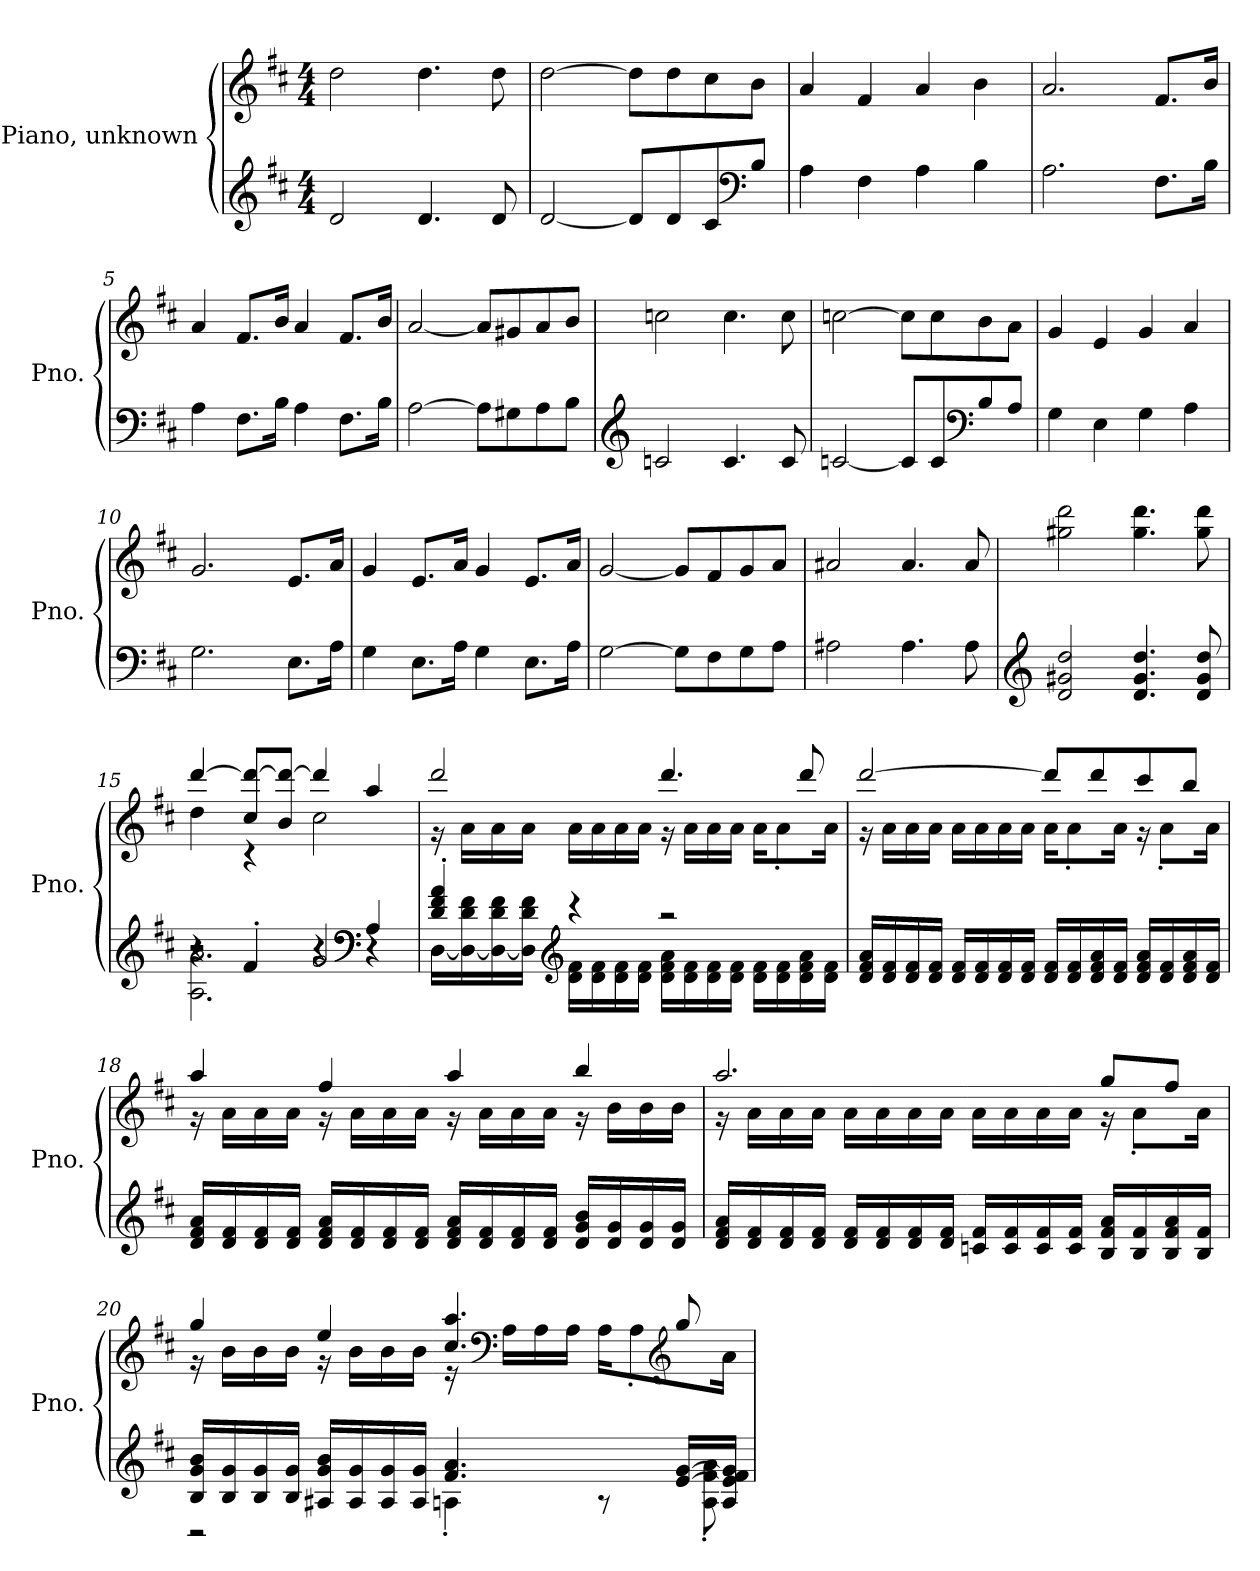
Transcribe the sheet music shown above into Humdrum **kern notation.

**kern	**kern
*part1	*part1
*staff2	*staff1
*I"Piano, unknown	*
*I'Pno.	*
*clefG2	*clefG2
*k[f#c#]	*k[f#c#]
*M4/4	*M4/4
*MM120	*MM120
=1	=1
2d/	2dd\
4.d/	4.dd\
8d/	8dd\
=2	=2
[2d/	[2dd\
8d/L]	8dd\L]
8d/	8dd\
8c#/	8cc#\
*clefF4	*
8B/J	8b\J
=3	=3
4A\	4a/
4F#\	4f#/
4A\	4a/
4B\	4b\
=4	=4
2.A\	2.a/
8.F#\L	8.f#/L
16B\Jk	16b/Jk
=5	=5
4A\	4a/
8.F#\L	8.f#/L
16B\Jk	16b/Jk
4A\	4a/
8.F#\L	8.f#/L
16B\Jk	16b/Jk
=6	=6
[2A\	[2a/
8A\L]	8a/L]
8G#X\	8g#X/
8A\	8a/
8B\J	8b/J
!!LO:LB:g=z
=7	=7
*clefG2	*
2cn/	2ccn\
4.c/	4.cc\
8c/	8cc\
=8	=8
[2cn/	[2ccn\
8c/L]	8cc\L]
8c/	8cc\
*clefF4	*
8B/	8b\
8A/J	8a\J
=9	=9
4G\	4g/
4E\	4e/
4G\	4g/
4A\	4a/
=10	=10
2.G\	2.g/
8.E\L	8.e/L
16A\Jk	16a/Jk
=11	=11
4G\	4g/
8.E\L	8.e/L
16A\Jk	16a/Jk
4G\	4g/
8.E\L	8.e/L
16A\Jk	16a/Jk
=12	=12
[2G\	[2g/
8G\L]	8g/L]
8F#\	8f#/
8G\	8g/
8A\J	8a/J
=13	=13
2A#X\	2a#X/
4.A#\	4.a#/
8A#\	8a#/
!!LO:LB:g=z
=14	=14
*clefG2	*
2d/ 2g#X/ 2dd/	2gg#X\ 2ddd\
4.d/ 4.g#/ 4.dd/	4.gg#\ 4.ddd\
8d/ 8g#/ 8dd/	8gg#\ 8ddd\
=15	=15
*^	*^
*	*^	*	*
2r	2.A\ 2.a\	4r	[4ddd/	4dd\
.	.	4f#'/	8cc#/ 8ddd/_L	4r
.	.	.	8b/ 8ddd/_J	.
2g/	.	4r	4ddd/]	2cc#\
*clefF4	*	*	*	*
.	4r	4A/	4aa/	.
*	*v	*v	*	*
=16	=16	=16	=16
4d/' 4f#/' 4a/'	[16D\LL	2ddd/	16r
.	16D\_ 16d\ 16f#\	.	16a\LL
.	16D\_ 16d\ 16f#\	.	16a\
.	16D\] 16d\ 16f#\JJ	.	16a\JJ
*clefG2	*	*	*
4r	16d\ 16f#\LL	.	16a\LL
.	16d\ 16f#\	.	16a\
.	16d\ 16f#\	.	16a\
.	16d\ 16f#\JJ	.	16a\JJ
2r	16d\ 16f#\ 16a\LL	4.ddd/	16r
.	16d\ 16f#\	.	16a\LL
.	16d\ 16f#\	.	16a\
.	16d\ 16f#\JJ	.	16a\JJ
.	16d\ 16f#\LL	.	16a\KL
.	16d\ 16f#\	.	8a'\
.	16d\ 16f#\ 16a\	8ddd/	.
.	16d\ 16f#\JJ	.	16a\Jk
*v	*v	*	*
!!LO:LB:g=z	!!
=17	=17	=17
16d/ 16f#/ 16a/LL	[2ddd/	16r
16d/ 16f#/	.	16a\LL
16d/ 16f#/	.	16a\
16d/ 16f#/JJ	.	16a\JJ
16d/ 16f#/LL	.	16a\LL
16d/ 16f#/	.	16a\
16d/ 16f#/	.	16a\
16d/ 16f#/JJ	.	16a\JJ
16d/ 16f#/LL	8ddd/L]	16a\KL
16d/ 16f#/	.	8a'\
16d/ 16f#/ 16a/	8ddd/	.
16d/ 16f#/JJ	.	16a\Jk
16d/ 16f#/ 16a/LL	8ccc#/	16r
16d/ 16f#/	.	8a'\L
16d/ 16f#/ 16a/	8bb/J	.
16d/ 16f#/JJ	.	16a\Jk
=18	=18	=18
16d/ 16f#/ 16a/LL	4aa/	16r
16d/ 16f#/	.	16a\LL
16d/ 16f#/	.	16a\
16d/ 16f#/JJ	.	16a\JJ
16d/ 16f#/ 16a/LL	4ff#/	16r
16d/ 16f#/	.	16a\LL
16d/ 16f#/	.	16a\
16d/ 16f#/JJ	.	16a\JJ
16d/ 16f#/ 16a/LL	4aa/	16r
16d/ 16f#/	.	16a\LL
16d/ 16f#/	.	16a\
16d/ 16f#/JJ	.	16a\JJ
16d/ 16g/ 16b/LL	4bb/	16r
16d/ 16g/	.	16b\LL
16d/ 16g/	.	16b\
16d/ 16g/JJ	.	16b\JJ
!!LO:LB:g=z	!!
=19	=19	=19
16d/ 16f#/ 16a/LL	2.aa/	16r
16d/ 16f#/	.	16a\LL
16d/ 16f#/	.	16a\
16d/ 16f#/JJ	.	16a\JJ
16d/ 16f#/LL	.	16a\LL
16d/ 16f#/	.	16a\
16d/ 16f#/	.	16a\
16d/ 16f#/JJ	.	16a\JJ
16cn/ 16f#/LL	.	16a\LL
16c/ 16f#/	.	16a\
16c/ 16f#/	.	16a\
16c/ 16f#/JJ	.	16a\JJ
16B/ 16f#/ 16a/LL	8gg/L	16r
16B/ 16f#/	.	8a'\L
16B/ 16f#/ 16a/	8ff#/J	.
16B/ 16f#/JJ	.	16a\Jk
!!LO:LB:g=z	!!
=20	=20	=20
*^	*	*
16B/ 16g/ 16b/LL	2r	4gg/	16r
16B/ 16g/	.	.	16b\LL
16B/ 16g/	.	.	16b\
16B/ 16g/JJ	.	.	16b\JJ
16A#X/ 16g/ 16b/LL	.	4ee/	16r
16A#/ 16g/	.	.	16b\LL
16A#/ 16g/	.	.	16b\
16A#/ 16g/JJ	.	.	16b\JJ
4.f#/ 4.a/	4An'\	4.cc#/ 4.aa/	16r
*	*	*clefF4	*
.	.	.	16A\LL
.	.	.	16A\
.	.	.	16A\JJ
.	8r	.	16A\KL
.	.	.	8A'\
*	*	*clefG2	*
[16e/ [16g/LL	8A\' 8f#\' 8a\'	8gg/	.
16A/ 16e/] 16f#/ 16g/]JJ	.	.	16a\Jk
*v	*v	*	*
*	*v	*v
=	=
*-	*-
